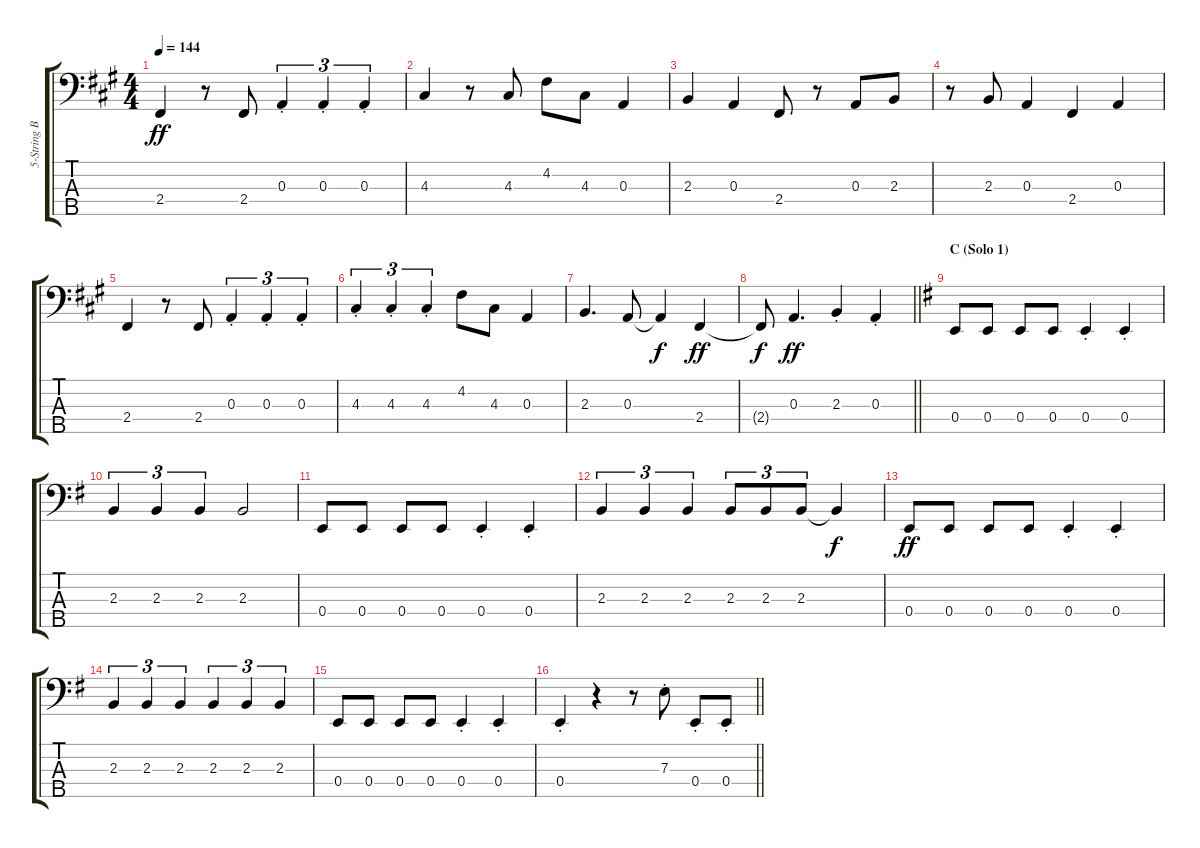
\track ("5-String Bass" "5-String B") {instrument electricbassfinger}
\staff {score tabs}
\tuning (G2 D2 A1 E1 B0) {hide}
\ts (4 4)
\tempo 144
\clef f4
\ks a
2.4.4{dy ff} r.8 2.4.8 0.3{st}.4{tu (3 2)} 0.3{st}.4{tu (3 2)} 0.3{st}.4{tu (3 2)} |
4.3.4 r.8 4.3.8 4.2.8 4.3.8 0.3.4 |
2.3.4 0.3.4 2.4.8 r.8 0.3.8 2.3.8 |
r.8 2.3.8 0.3.4 2.4.4 0.3.4 |
2.4.4 r.8 2.4.8 0.3{st}.4{tu (3 2)} 0.3{st}.4{tu (3 2)} 0.3{st}.4{tu (3 2)} |
4.3{st}.4{tu (3 2)} 4.3{st}.4{tu (3 2)} 4.3{st}.4{tu (3 2)} 4.2.8 4.3.8 0.3.4 |
2.3.4{d} 0.3.8 0.3{t}.4{dy f} 2.4.4{dy ff} |
\barLineRight lightlight
2.4{t}.8{dy f} 0.3.4{d dy ff} 2.3{st}.4 0.3{st}.4 |
\section ("" "C (Solo 1)")
\ks g
0.4.8 0.4.8 0.4.8 0.4.8 0.4{st}.4 0.4{st}.4 |
2.3.4{tu (3 2)} 2.3.4{tu (3 2)} 2.3.4{tu (3 2)} 2.3.2 |
0.4.8 0.4.8 0.4.8 0.4.8 0.4{st}.4 0.4{st}.4 |
2.3.4{tu (3 2)} 2.3.4{tu (3 2)} 2.3.4{tu (3 2)} 2.3.8{tu (3 2)} 2.3.8{tu (3 2)} 2.3.8{tu (3 2)} 2.3{t}.4{dy f} |
0.4.8{dy ff} 0.4.8 0.4.8 0.4.8 0.4{st}.4 0.4{st}.4 |
2.3.4{tu (3 2)} 2.3.4{tu (3 2)} 2.3.4{tu (3 2)} 2.3.4{tu (3 2)} 2.3.4{tu (3 2)} 2.3.4{tu (3 2)} |
0.4.8 0.4.8 0.4.8 0.4.8 0.4{st}.4 0.4{st}.4 |
\barLineRight lightlight
0.4{st}.4 r.4 r.8 7.3{st}.8 0.4{st}.8 0.4{st}.8
